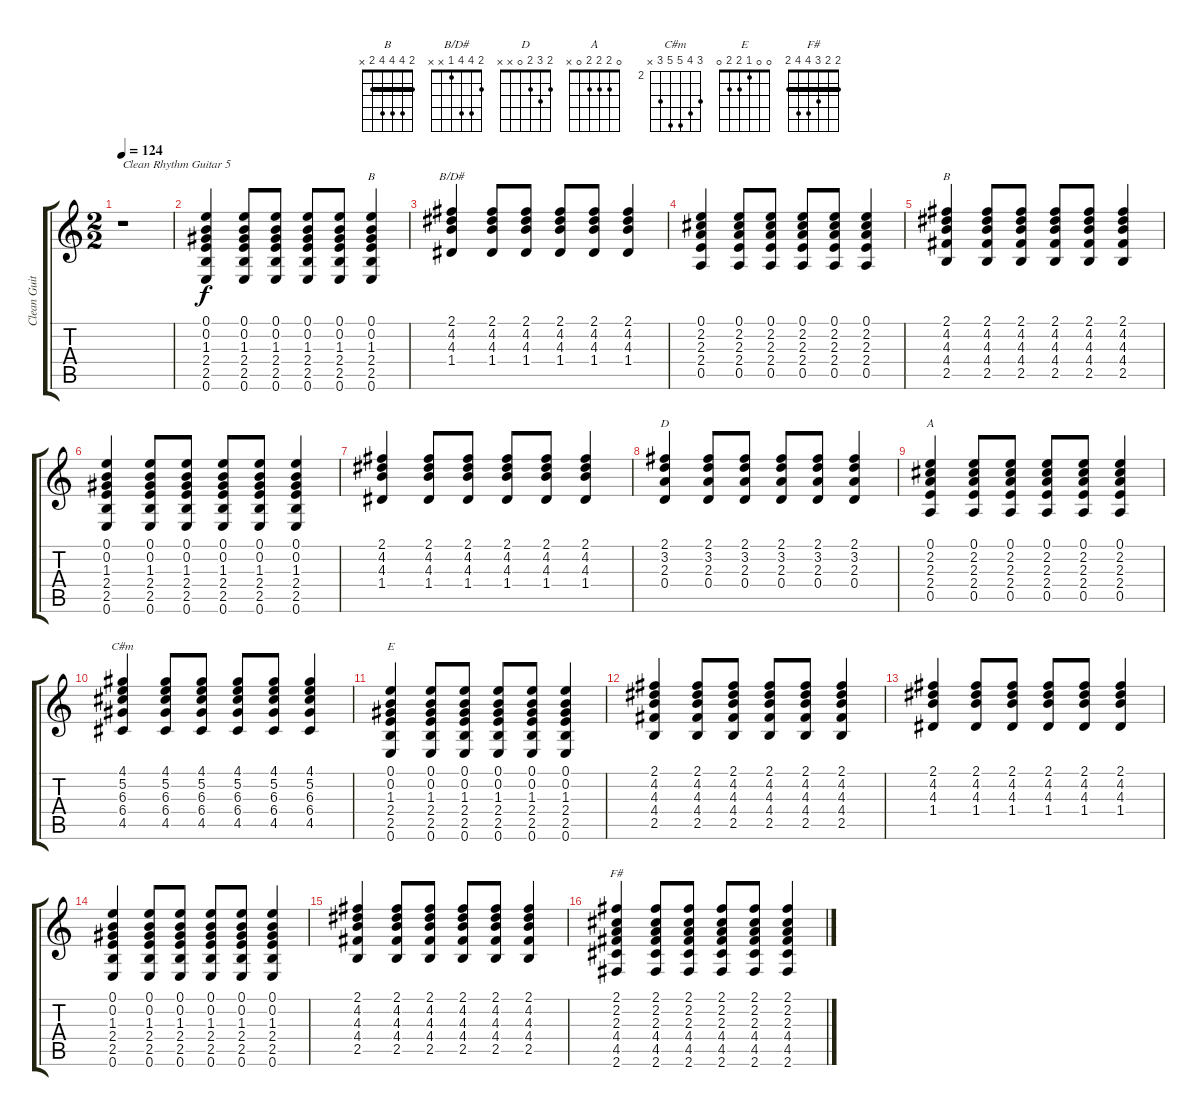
\track ("Clean Guitar" "Clean Guit") {instrument acousticguitarsteel}
\staff {score tabs}
\tuning (E4 B3 G3 D3 A2 E2) {hide}
\chord ("B" 2 4 4 1 x x)
\chord ("B/D#" 2 4 4 1 x x)
\chord ("B" 2 4 4 4 2 x) {barre 2}
\chord ("D" 2 3 2 0 x x)
\chord ("A" 0 2 2 2 0 x)
\chord ("C#m" 4 5 6 6 4 x) {firstfret 2}
\chord ("E" 0 0 1 2 2 0)
\chord ("F#" 2 2 3 4 4 2) {barre 2}
\ts (2 2)
\tempo 124
\clef g2
\ks c
r.1{txt "Clean Rhythm Guitar 5" dy f instrument acousticguitarsteel} |
(0.1 0.2 1.3 2.4 2.5 0.6).4 (0.1 0.2 1.3 2.4 2.5 0.6).8 (0.1 0.2 1.3 2.4 2.5 0.6).8 (0.1 0.2 1.3 2.4 2.5 0.6).8 (0.1 0.2 1.3 2.4 2.5 0.6).8 (0.1 0.2 1.3 2.4 2.5 0.6).4{ch "B"} |
(2.1 4.2 4.3 1.4).4{ch "B/D#"} (2.1 4.2 4.3 1.4).8 (2.1 4.2 4.3 1.4).8 (2.1 4.2 4.3 1.4).8 (2.1 4.2 4.3 1.4).8 (2.1 4.2 4.3 1.4).4 |
(0.1 2.2 2.3 2.4 0.5).4 (0.1 2.2 2.3 2.4 0.5).8 (0.1 2.2 2.3 2.4 0.5).8 (0.1 2.2 2.3 2.4 0.5).8 (0.1 2.2 2.3 2.4 0.5).8 (0.1 2.2 2.3 2.4 0.5).4 |
(2.1 4.2 4.3 4.4 2.5).4{ch "B"} (2.1 4.2 4.3 4.4 2.5).8 (2.1 4.2 4.3 4.4 2.5).8 (2.1 4.2 4.3 4.4 2.5).8 (2.1 4.2 4.3 4.4 2.5).8 (2.1 4.2 4.3 4.4 2.5).4 |
(0.1 0.2 1.3 2.4 2.5 0.6).4 (0.1 0.2 1.3 2.4 2.5 0.6).8 (0.1 0.2 1.3 2.4 2.5 0.6).8 (0.1 0.2 1.3 2.4 2.5 0.6).8 (0.1 0.2 1.3 2.4 2.5 0.6).8 (0.1 0.2 1.3 2.4 2.5 0.6).4 |
(2.1 4.2 4.3 1.4).4 (2.1 4.2 4.3 1.4).8 (2.1 4.2 4.3 1.4).8 (2.1 4.2 4.3 1.4).8 (2.1 4.2 4.3 1.4).8 (2.1 4.2 4.3 1.4).4 |
(2.1 3.2 2.3 0.4).4{ch "D"} (2.1 3.2 2.3 0.4).8 (2.1 3.2 2.3 0.4).8 (2.1 3.2 2.3 0.4).8 (2.1 3.2 2.3 0.4).8 (2.1 3.2 2.3 0.4).4 |
(0.1 2.2 2.3 2.4 0.5).4{ch "A"} (0.1 2.2 2.3 2.4 0.5).8 (0.1 2.2 2.3 2.4 0.5).8 (0.1 2.2 2.3 2.4 0.5).8 (0.1 2.2 2.3 2.4 0.5).8 (0.1 2.2 2.3 2.4 0.5).4 |
(4.1 5.2 6.3 6.4 4.5).4{ch "C#m"} (4.1 5.2 6.3 6.4 4.5).8 (4.1 5.2 6.3 6.4 4.5).8 (4.1 5.2 6.3 6.4 4.5).8 (4.1 5.2 6.3 6.4 4.5).8 (4.1 5.2 6.3 6.4 4.5).4 |
(0.1 0.2 1.3 2.4 2.5 0.6).4{ch "E"} (0.1 0.2 1.3 2.4 2.5 0.6).8 (0.1 0.2 1.3 2.4 2.5 0.6).8 (0.1 0.2 1.3 2.4 2.5 0.6).8 (0.1 0.2 1.3 2.4 2.5 0.6).8 (0.1 0.2 1.3 2.4 2.5 0.6).4 |
(2.1 4.2 4.3 4.4 2.5).4 (2.1 4.2 4.3 4.4 2.5).8 (2.1 4.2 4.3 4.4 2.5).8 (2.1 4.2 4.3 4.4 2.5).8 (2.1 4.2 4.3 4.4 2.5).8 (2.1 4.2 4.3 4.4 2.5).4 |
(2.1 4.2 4.3 1.4).4 (2.1 4.2 4.3 1.4).8 (2.1 4.2 4.3 1.4).8 (2.1 4.2 4.3 1.4).8 (2.1 4.2 4.3 1.4).8 (2.1 4.2 4.3 1.4).4 |
(0.1 0.2 1.3 2.4 2.5 0.6).4 (0.1 0.2 1.3 2.4 2.5 0.6).8 (0.1 0.2 1.3 2.4 2.5 0.6).8 (0.1 0.2 1.3 2.4 2.5 0.6).8 (0.1 0.2 1.3 2.4 2.5 0.6).8 (0.1 0.2 1.3 2.4 2.5 0.6).4 |
(2.1 4.2 4.3 4.4 2.5).4 (2.1 4.2 4.3 4.4 2.5).8 (2.1 4.2 4.3 4.4 2.5).8 (2.1 4.2 4.3 4.4 2.5).8 (2.1 4.2 4.3 4.4 2.5).8 (2.1 4.2 4.3 4.4 2.5).4 |
(2.1 2.2 2.3 4.4 4.5 2.6).4{ch "F#"} (2.1 2.2 2.3 4.4 4.5 2.6).8 (2.1 2.2 2.3 4.4 4.5 2.6).8 (2.1 2.2 2.3 4.4 4.5 2.6).8 (2.1 2.2 2.3 4.4 4.5 2.6).8 (2.1 2.2 2.3 4.4 4.5 2.6).4
